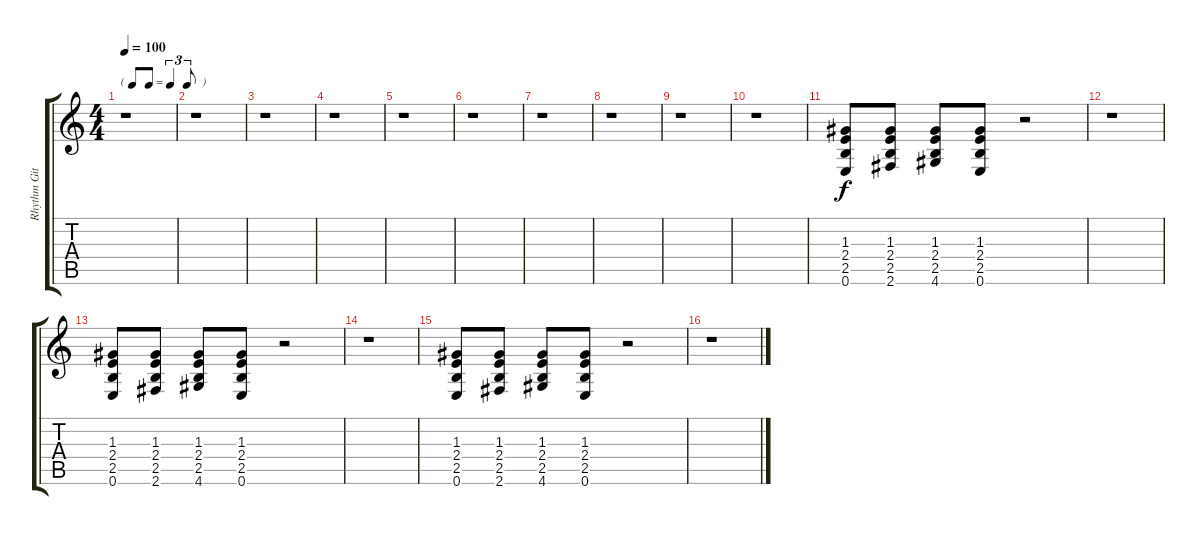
\track ("Rhythm Git. II" "Rhythm Git") {instrument acousticguitarsteel}
\staff {score tabs}
\tuning (E4 B3 G3 D3 A2 E2) {hide}
\ts (4 4)
\tf triplet8th
\tempo 100
\clef g2
\ks c
r.1{dy f instrument acousticguitarsteel} |
r.1 |
r.1 |
r.1 |
r.1 |
r.1 |
r.1 |
r.1 |
r.1 |
r.1 |
(1.3 2.4 2.5 0.6).8 (1.3 2.4 2.5 2.6).8 (1.3 2.4 2.5 4.6).8 (1.3 2.4 2.5 0.6).8 r.2 |
r.1 |
(1.3 2.4 2.5 0.6).8 (1.3 2.4 2.5 2.6).8 (1.3 2.4 2.5 4.6).8 (1.3 2.4 2.5 0.6).8 r.2 |
r.1 |
(1.3 2.4 2.5 0.6).8 (1.3 2.4 2.5 2.6).8 (1.3 2.4 2.5 4.6).8 (1.3 2.4 2.5 0.6).8 r.2 |
r.1
